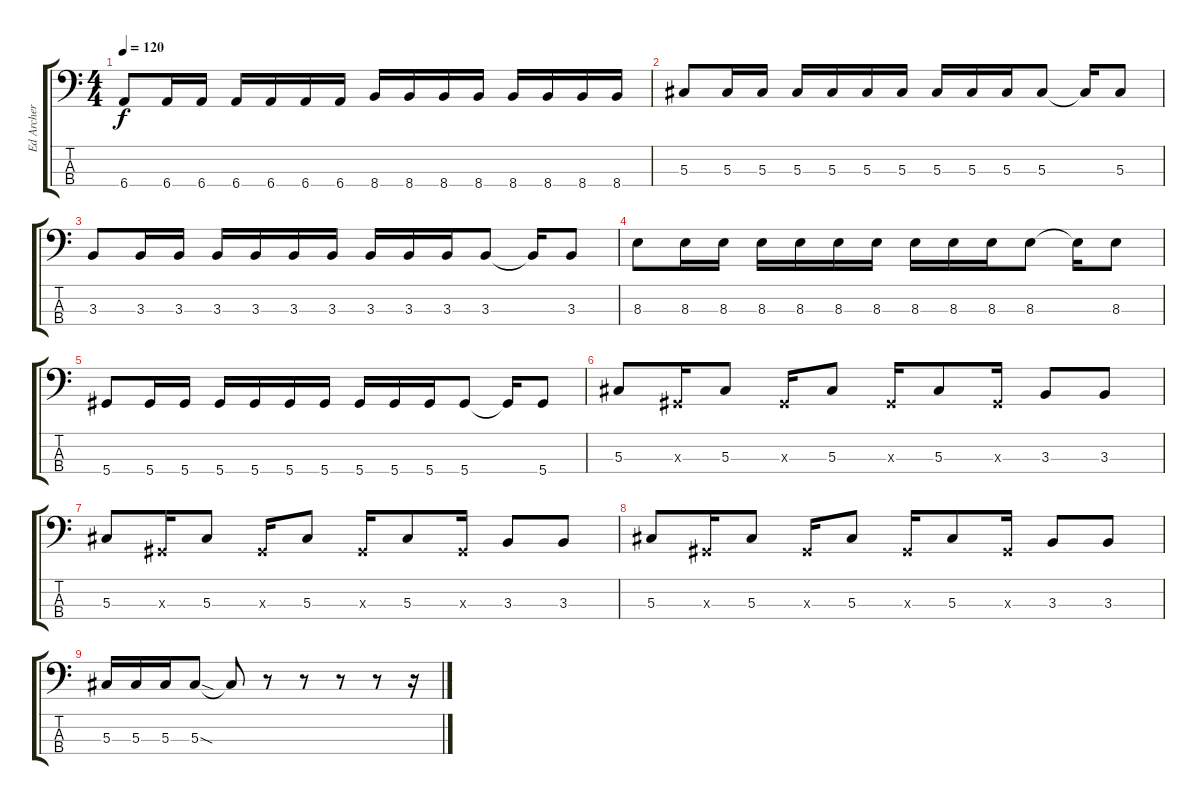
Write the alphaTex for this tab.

\track ("Ed Archer" "Ed Archer") {instrument electricbassfinger}
\staff {score tabs}
\tuning (Gb2 Db2 Ab1 Eb1) {hide}
\ts (4 4)
\tempo 120
\clef f4
\ks c
6.4.8{dy f} 6.4.16 6.4.16 6.4.16 6.4.16 6.4.16 6.4.16 8.4.16 8.4.16 8.4.16 8.4.16 8.4.16 8.4.16 8.4.16 8.4.16 |
5.3.8 5.3.16 5.3.16 5.3.16 5.3.16 5.3.16 5.3.16 5.3.16 5.3.16 5.3.16 5.3.8 5.3{t}.16 5.3.8 |
3.3.8 3.3.16 3.3.16 3.3.16 3.3.16 3.3.16 3.3.16 3.3.16 3.3.16 3.3.16 3.3.8 3.3{t}.16 3.3.8 |
8.3.8 8.3.16 8.3.16 8.3.16 8.3.16 8.3.16 8.3.16 8.3.16 8.3.16 8.3.16 8.3.8 8.3{t}.16 8.3.8 |
5.4.8 5.4.16 5.4.16 5.4.16 5.4.16 5.4.16 5.4.16 5.4.16 5.4.16 5.4.16 5.4.8 5.4{t}.16 5.4.8 |
5.3.8 0.3{x}.16 5.3.8 0.3{x}.16 5.3.8 0.3{x}.16 5.3.8 0.3{x}.16 3.3.8 3.3.8 |
5.3.8 0.3{x}.16 5.3.8 0.3{x}.16 5.3.8 0.3{x}.16 5.3.8 0.3{x}.16 3.3.8 3.3.8 |
5.3.8 0.3{x}.16 5.3.8 0.3{x}.16 5.3.8 0.3{x}.16 5.3.8 0.3{x}.16 3.3.8 3.3.8 |
5.3.16 5.3.16 5.3.16 5.3{sod}.8 5.3{t}.8 r.8 r.8 r.8 r.8 r.16
